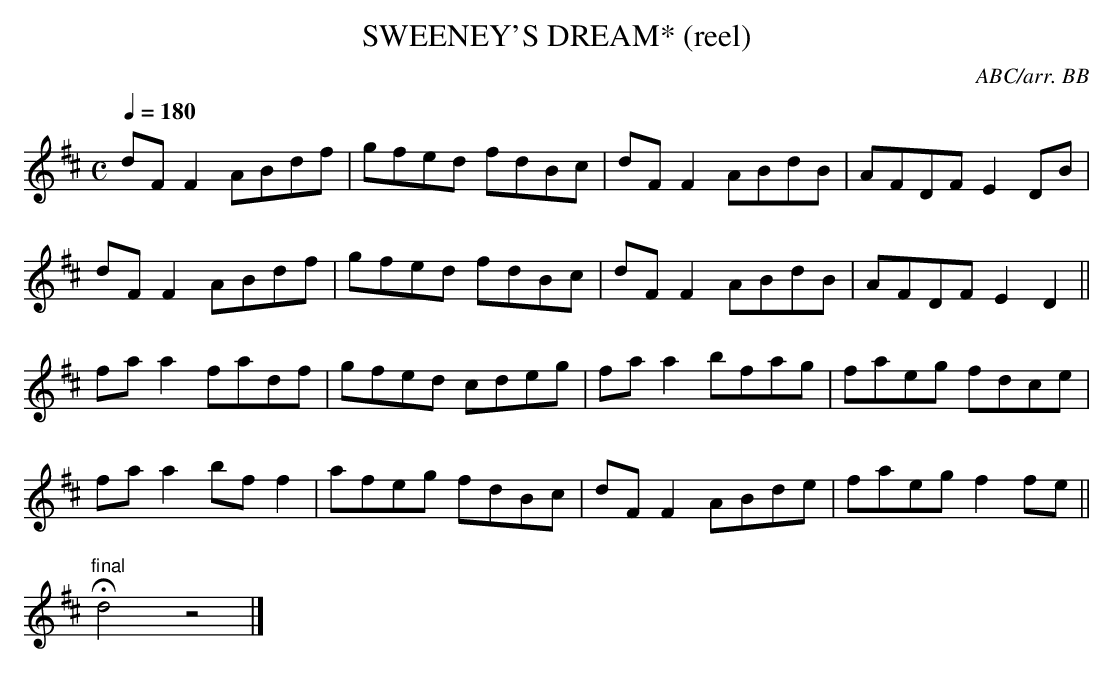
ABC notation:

X:1
T:SWEENEY'S DREAM* (reel)
C:ABC/arr. BB
L:1/8
Q:1/4=180
M:C
K:D
dFF2 ABdf|gfed fdBc|dFF2 ABdB|AFDF E2DB|
dFF2 ABdf|gfed fdBc|dFF2 ABdB|AFDF E2D2||
faa2 fadf|gfed cdeg|faa2 bfag|faeg fdce|
faa2 bff2|afeg fdBc|dFF2 ABde|faeg f2fe||
"final" Hd4z4|]
